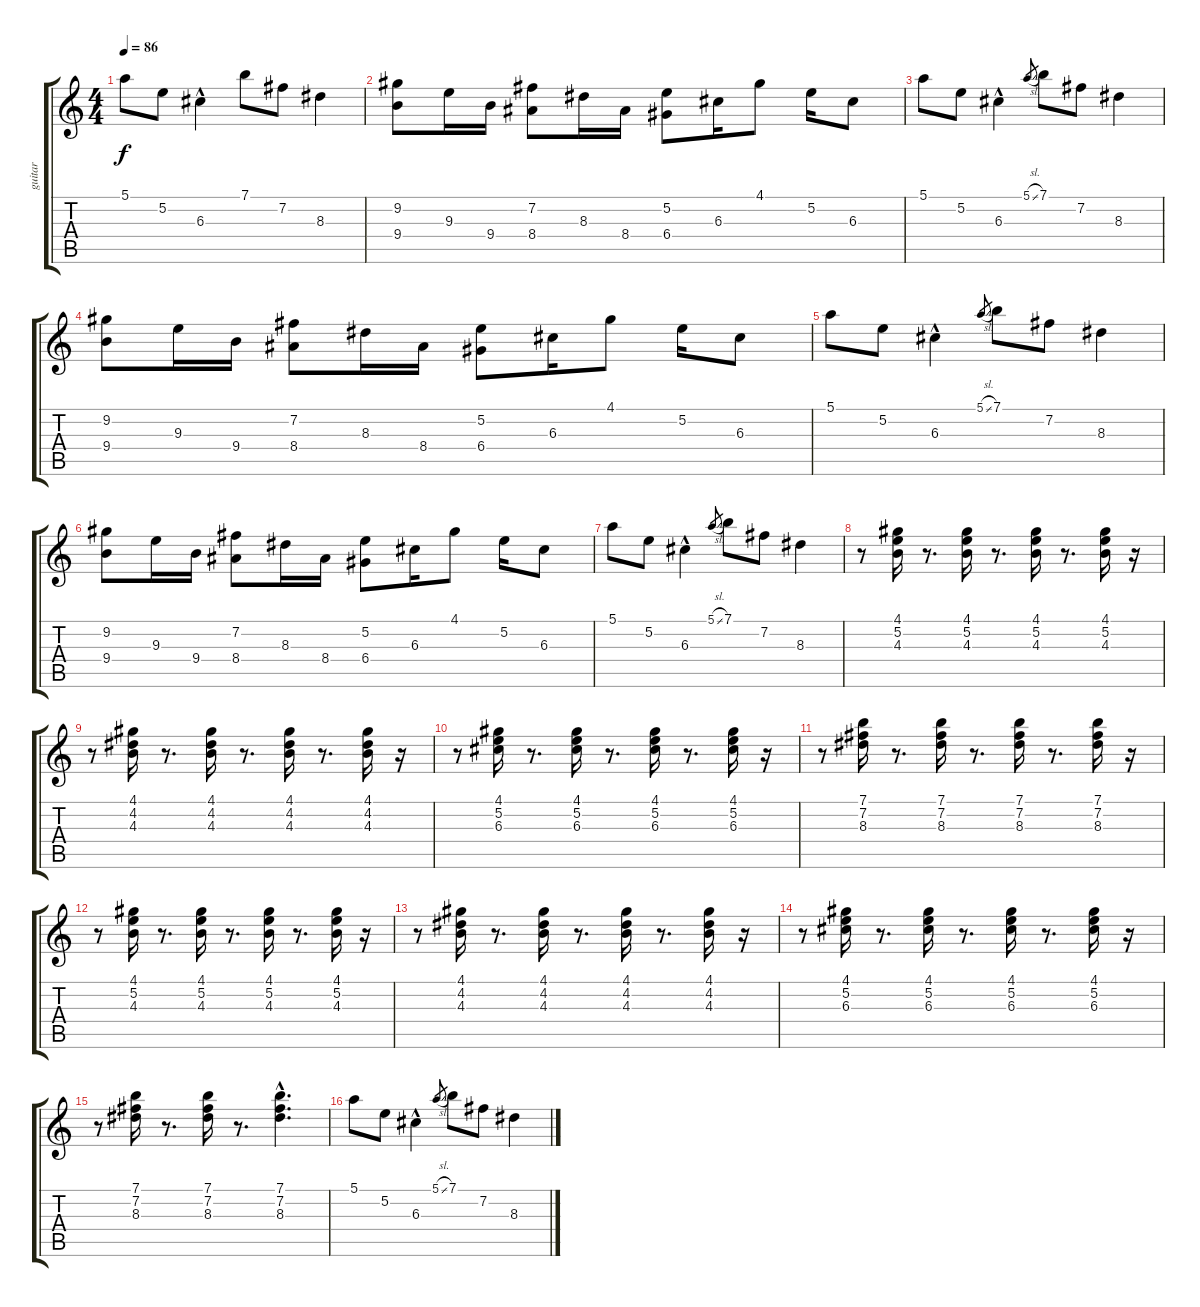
\track ("guitar" "guitar") {instrument acousticguitarnylon}
\staff {score tabs}
\tuning (E4 B3 G3 D3 A2 E2) {hide}
\ts (4 4)
\tempo 86
\clef g2
\ks c
5.1.8{dy f} 5.2.8 6.3{hac}.4 7.1.8 7.2.8 8.3.4 |
(9.2 9.4).8 9.3.16 9.4.16 (7.2 8.4).8 8.3.16 8.4.16 (5.2 6.4).8 6.3.16 4.1.8 5.2.16 6.3.8 |
5.1.8 5.2.8 6.3{hac}.4 5.1{sl}.8{gr} 7.1.8 7.2.8 8.3.4 |
(9.2 9.4).8 9.3.16 9.4.16 (7.2 8.4).8 8.3.16 8.4.16 (5.2 6.4).8 6.3.16 4.1.8 5.2.16 6.3.8 |
5.1.8 5.2.8 6.3{hac}.4 5.1{sl}.8{gr} 7.1.8 7.2.8 8.3.4 |
(9.2 9.4).8 9.3.16 9.4.16 (7.2 8.4).8 8.3.16 8.4.16 (5.2 6.4).8 6.3.16 4.1.8 5.2.16 6.3.8 |
5.1.8 5.2.8 6.3{hac}.4 5.1{sl}.8{gr} 7.1.8 7.2.8 8.3.4 |
r.8 (4.1 5.2 4.3).16 r.8{d} (4.1 5.2 4.3).16 r.8{d} (4.1 5.2 4.3).16 r.8{d} (4.1 5.2 4.3).16 r.16 |
r.8 (4.1 4.2 4.3).16 r.8{d} (4.1 4.2 4.3).16 r.8{d} (4.1 4.2 4.3).16 r.8{d} (4.1 4.2 4.3).16 r.16 |
r.8 (4.1 5.2 6.3).16 r.8{d} (4.1 5.2 6.3).16 r.8{d} (4.1 5.2 6.3).16 r.8{d} (4.1 5.2 6.3).16 r.16 |
r.8 (7.1 7.2 8.3).16 r.8{d} (7.1 7.2 8.3).16 r.8{d} (7.1 7.2 8.3).16 r.8{d} (7.1 7.2 8.3).16 r.16 |
r.8 (4.1 5.2 4.3).16 r.8{d} (4.1 5.2 4.3).16 r.8{d} (4.1 5.2 4.3).16 r.8{d} (4.1 5.2 4.3).16 r.16 |
r.8 (4.1 4.2 4.3).16 r.8{d} (4.1 4.2 4.3).16 r.8{d} (4.1 4.2 4.3).16 r.8{d} (4.1 4.2 4.3).16 r.16 |
r.8 (4.1 5.2 6.3).16 r.8{d} (4.1 5.2 6.3).16 r.8{d} (4.1 5.2 6.3).16 r.8{d} (4.1 5.2 6.3).16 r.16 |
r.8 (7.1 7.2 8.3).16 r.8{d} (7.1 7.2 8.3).16 r.8{d} (7.1{hac} 7.2{hac} 8.3{hac}).4{d} |
5.1.8 5.2.8 6.3{hac}.4 5.1{sl}.8{gr} 7.1.8 7.2.8 8.3.4
